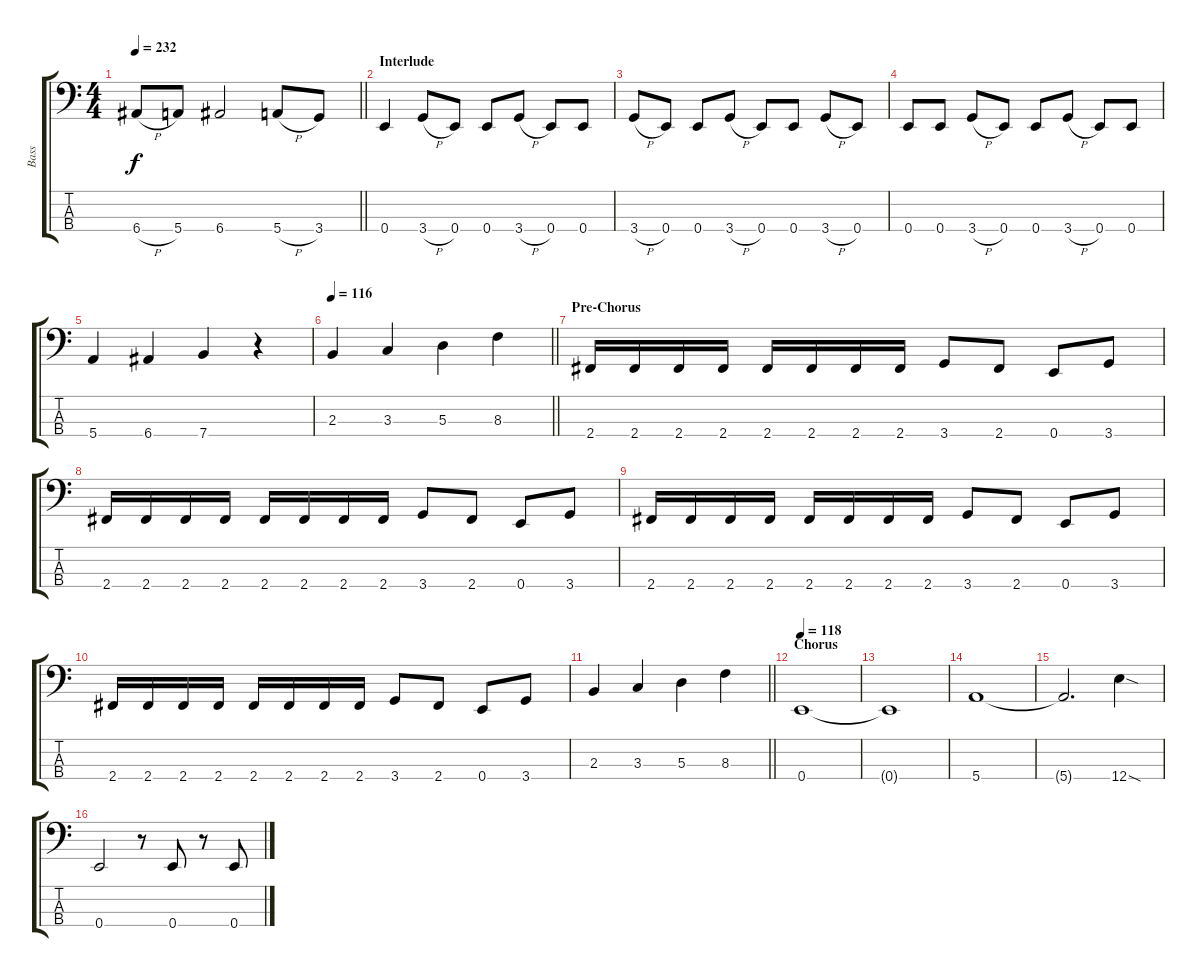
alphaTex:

\track ("Bass" "Bass") {instrument electricbassfinger}
\staff {score tabs}
\tuning (G2 D2 A1 E1) {hide}
\ts (4 4)
\tempo 232
\clef f4
\barLineRight lightlight
\ks c
6.4{h}.8{dy f} 5.4.8 6.4.2 5.4{h}.8 3.4.8 |
\section ("" "Interlude")
0.4.4 3.4{h}.8 0.4.8 0.4.8 3.4{h}.8 0.4.8 0.4.8 |
3.4{h}.8 0.4.8 0.4.8 3.4{h}.8 0.4.8 0.4.8 3.4{h}.8 0.4.8 |
0.4.8 0.4.8 3.4{h}.8 0.4.8 0.4.8 3.4{h}.8 0.4.8 0.4.8 |
5.4.4 6.4.4 7.4.4 r.4 |
\tempo 116
\barLineRight lightlight
2.3.4 3.3.4 5.3.4 8.3.4 |
\section ("" "Pre-Chorus")
2.4.16 2.4.16 2.4.16 2.4.16 2.4.16 2.4.16 2.4.16 2.4.16 3.4.8 2.4.8 0.4.8 3.4.8 |
2.4.16 2.4.16 2.4.16 2.4.16 2.4.16 2.4.16 2.4.16 2.4.16 3.4.8 2.4.8 0.4.8 3.4.8 |
2.4.16 2.4.16 2.4.16 2.4.16 2.4.16 2.4.16 2.4.16 2.4.16 3.4.8 2.4.8 0.4.8 3.4.8 |
2.4.16 2.4.16 2.4.16 2.4.16 2.4.16 2.4.16 2.4.16 2.4.16 3.4.8 2.4.8 0.4.8 3.4.8 |
\barLineRight lightlight
2.3.4 3.3.4 5.3.4 8.3.4 |
\section ("" "Chorus")
\tempo 118
0.4.1 |
0.4{t}.1 |
5.4.1 |
5.4{t}.2{d} 12.4{sod}.4 |
0.4.2 r.8 0.4.8 r.8 0.4.8
